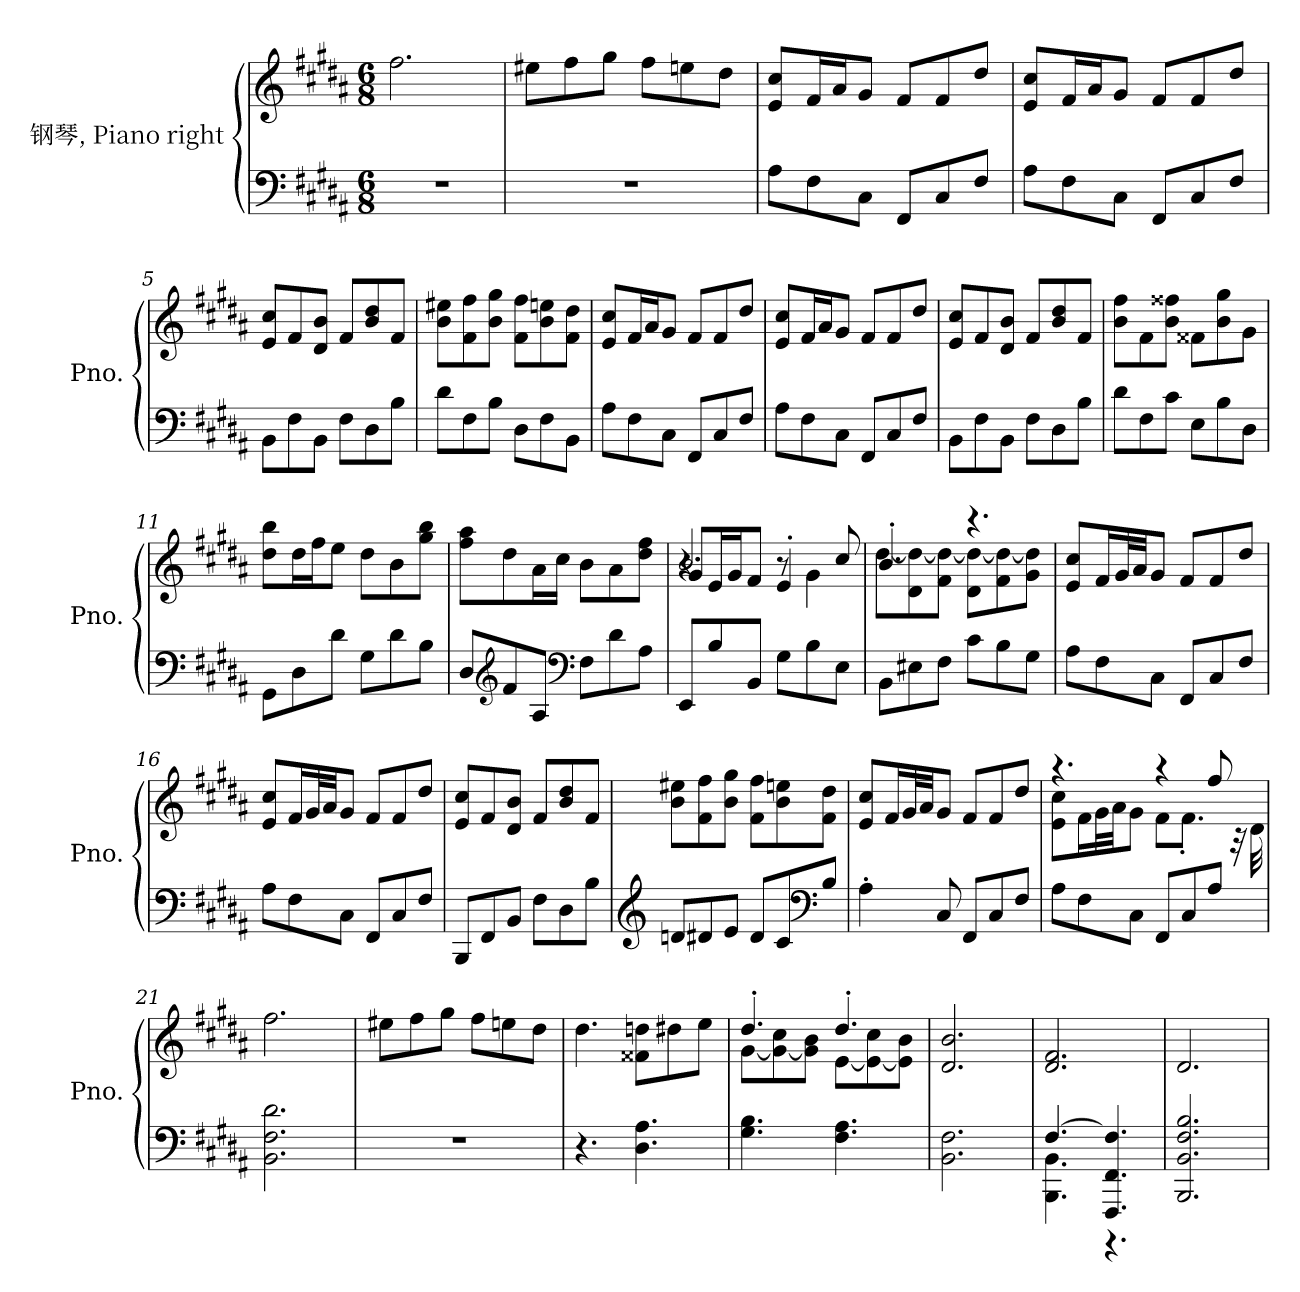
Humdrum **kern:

**kern	**kern
*part1	*part1
*staff2	*staff1
*I"钢琴, Piano right	*
*I'Pno.	*
*clefF4	*clefG2
*k[f#c#g#d#a#]	*k[f#c#g#d#a#]
*M6/8	*M6/8
*MM111	*MM111
=1	=1
2.r	2.ff#\
=2	=2
*	*MM160
2.r	8ee#X\L
.	8ff#\
*	*MM174
.	8gg#\J
.	8ff#\L
.	8een\
.	8dd#\J
=3	=3
*	*MM160
8A#\L	8e/ 8cc#/L
8F#\	16f#/L
.	16a#/J
*	*MM173
8C#\J	8g#/J
8FF#/L	8f#/L
*	*MM184
8C#/	8f#/
8F#/J	8dd#/J
=4	=4
*	*MM174
8A#\L	8e/ 8cc#/L
8F#\	16f#/L
.	16a#/J
*	*MM185
8C#\J	8g#/J
*	*MM178
8FF#/L	8f#/L
*	*MM185
8C#/	8f#/
8F#/J	8dd#/J
=5	=5
*	*MM186
8BB\L	8e/ 8cc#/L
*	*MM188
8F#\	8f#/
8BB\J	8d#/ 8b/J
8F#\L	8f#/L
8D#\	8b/ 8dd#/
8B\J	8f#/J
=6	=6
*	*MM196
8d#\L	8b\ 8ee#X\L
8F#\	8f#\ 8ff#\
8B\J	8b\ 8gg#\J
8D#\L	8f#\ 8ff#\L
8F#\	8b\ 8een\
8BB\J	8f#\ 8dd#\J
!!LO:LB:g=z
=7	=7
*	*MM178
8A#\L	8e/ 8cc#/L
8F#\	16f#/L
.	16a#/J
*	*MM185
8C#\J	8g#/J
8FF#/L	8f#/L
8C#/	8f#/
8F#/J	8dd#/J
=8	=8
8A#\L	8e/ 8cc#/L
8F#\	16f#/L
.	16a#/J
8C#\J	8g#/J
8FF#/L	8f#/L
8C#/	8f#/
8F#/J	8dd#/J
=9	=9
*	*MM186
8BB\L	8e/ 8cc#/L
8F#\	8f#/
8BB\J	8d#/ 8b/J
*	*MM187
8F#\L	8f#/L
8D#\	8b/ 8dd#/
8B\J	8f#/J
=10	=10
8d#\L	8b\ 8ff#\L
8F#\	8f#\
*	*MM188
8c#\J	8b\ 8ff##X\J
8E\L	8f##X\L
*	*MM185
8B\	8b\ 8gg#\
8D#\J	8g#\J
=11	=11
*	*MM193
8GG#\L	8dd#\ 8bb\L
8D#\	16dd#\L
.	16ff#\J
*	*MM203
8d#\J	8ee\J
8G#\L	8dd#\L
8d#\	8b\
*	*MM201
8B\J	8gg#\ 8bb\J
!!LO:LB:g=z
=12	=12
8D#/L	8ff#\ 8aa#\L
*clefG2	*
*	*MM203
8f#/	8dd#\
8A#/J	16a#\L
.	16cc#\JJ
*clefF4	*
8F#\L	8b\L
*	*MM197
8d#\	8a#\
8A#\J	8dd#\ 8ff#\J
=13	=13
*	*^
*	*	*^
8EE/L	2.b/	4.r	8g#/L
*	*MM174	*	*
8B/	.	.	16e/L
.	.	.	16g#/J
8BB/J	.	.	8f#/J
8G#\L	.	8r	4e'/
8B\	.	4g#\	.
*	*MM188	*	*
8E\J	.	.	8cc#/
*	*v	*v	*v
=14	=14
*	*MM186
*	*^
8BB\L	4.b'/	[8dd#\L
*	*MM179	*
8E#X\	.	8d#\ 8dd#\_
*	*MM172	*
8F#\J	.	8f#\ 8dd#\_J
*	*MM164	*
8c#\L	4.r	8d#\ 8dd#\_L
8B\	.	8f#\ 8dd#\_
8G#\J	.	8g#\ 8dd#\]J
*	*v	*v
=15	=15
*	*MM170
8A#\L	8e/ 8cc#/L
8F#\	16f#/L
.	32g#/L
.	32a#/JJ
8C#\J	8g#/J
8FF#/L	8f#/L
8C#/	8f#/
8F#/J	8dd#/J
!!LO:LB:g=z
=16	=16
8A#\L	8e/ 8cc#/L
8F#\	16f#/L
.	32g#/L
.	32a#/JJ
8C#\J	8g#/J
8FF#/L	8f#/L
8C#/	8f#/
8F#/J	8dd#/J
=17	=17
8BBB/L	8e/ 8cc#/L
8FF#/	8f#/
8BB/J	8d#/ 8b/J
*	*MM173
8F#\L	8f#/L
8D#\	8b/ 8dd#/
*	*MM164
8B\J	8f#/J
=18	=18
*clefG2	*
*	*MM174
8dn/L	8b\ 8ee#X\L
8d#X/	8f#\ 8ff#\
8e/J	8b\ 8gg#\J
*	*MM160
8d#/L	8f#\ 8ff#\L
*	*MM155
8c#/	8b\ 8een\
*clefF4	*
8B/J	8f#\ 8dd#\J
=19	=19
*	*MM158
4A#'\	8e/ 8cc#/L
.	16f#/L
.	32g#/L
.	32a#/JJ
8C#/	8g#/J
8FF#/L	8f#/L
*	*MM161
8C#/	8f#/
8F#/J	8dd#/J
!!LO:LB:g=z
=20	=20
*	*MM158
*	*^
8A#\L	4.r	8e\ 8cc#\L
8F#\	.	16f#\L
.	.	32g#\L
.	.	32a#\JJ
8C#\J	.	8g#\J
8FF#/L	4r	8f#\L
8C#/	.	8.f#'\J
*	*MM120	*
8A#/J	8ff#/	.
.	.	32r
.	.	32d#\
*	*v	*v
=21	=21
*	*MM139
2.BB\ 2.F#\ 2.d#\	2.ff#\
=22	=22
*	*MM147
2.r	8ee#X\L
.	8ff#\
.	8gg#\J
.	8ff#\L
*	*MM157
.	8een\
.	8dd#\J
=23	=23
*	*MM144
4.r	4.dd#\
*	*MM158
4.D#\ 4.A#\	8f##X\ 8ddn\L
.	8dd#X\
.	8ee\J
=24	=24
*	*^
4.G#\ 4.B\	4.dd#'/	[8g#\L
.	.	8g#\_ 8cc#\
*	*MM142	*
.	.	8g#\] 8b\J
*	*MM144	*
4.F#\ 4.A#\	4.dd#'/	[8e\L
.	.	8e\_ 8cc#\
.	.	8e\] 8b\J
*	*v	*v
=25	=25
2.BB\ 2.F#\	2.d#/ 2.b/
!!LO:LB:g=z
=26	=26
*^	*
[4.F#/	4.BBB\ 4.BB\	2.d#/ 2.f#/
4.FFF#/ 4.FF#/ 4.F#/]	4.r	.
*v	*v	*
=27	=27
2.BBB/ 2.BB/ 2.F#/ 2.B/	2.d#/
=	=
*-	*-
